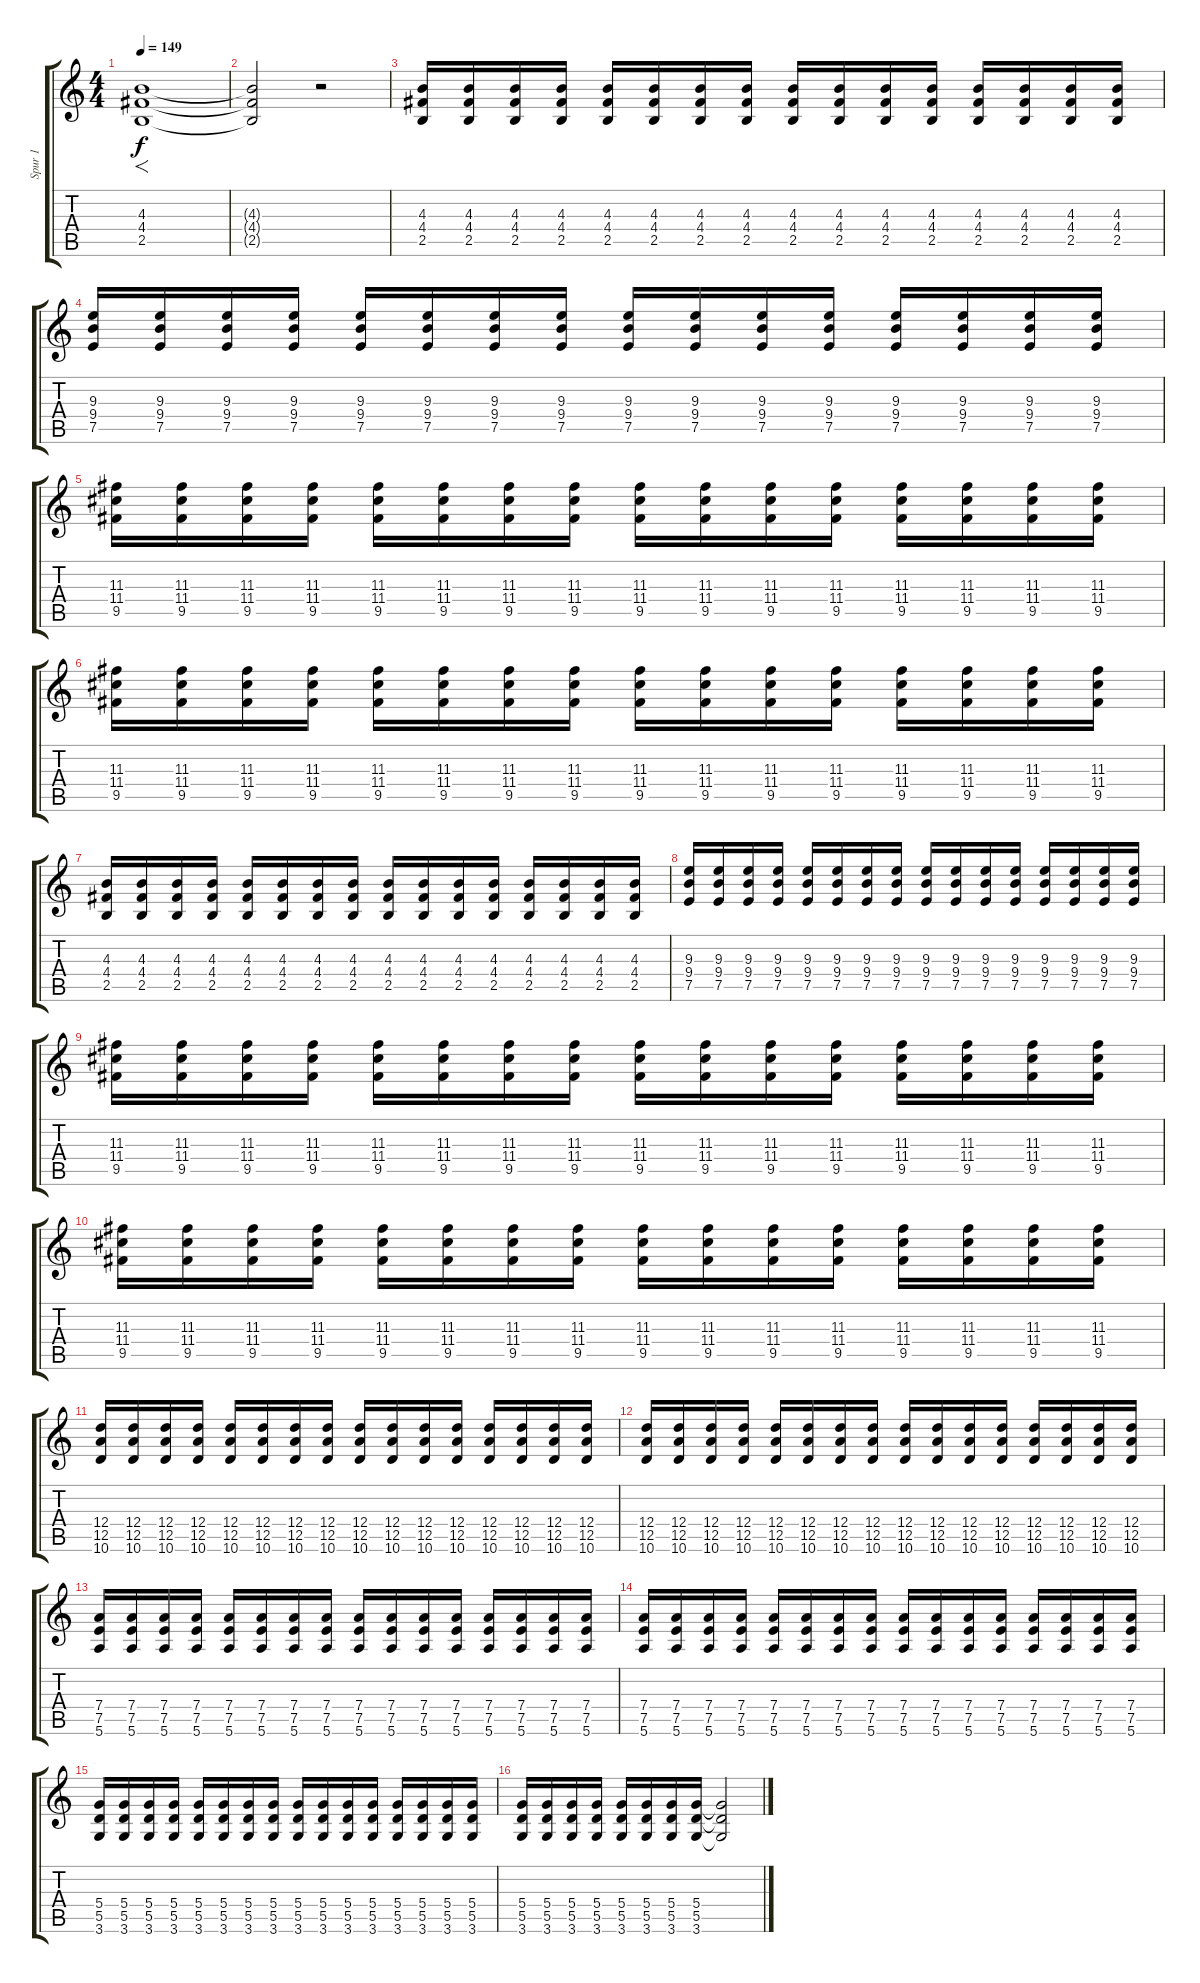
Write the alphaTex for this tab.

\track ("Spur 1" "Spur 1") {instrument distortionguitar}
\staff {score tabs}
\tuning (E4 B3 G3 D3 A2 E2) {hide}
\ts (4 4)
\tempo 149
\clef g2
\ks c
(4.3 4.4 2.5).1{f dy f instrument distortionguitar} |
(4.3{t} 4.4{t} 2.5{t}).2 r.2 |
(4.3 4.4 2.5).16 (4.3 4.4 2.5).16 (4.3 4.4 2.5).16 (4.3 4.4 2.5).16 (4.3 4.4 2.5).16 (4.3 4.4 2.5).16 (4.3 4.4 2.5).16 (4.3 4.4 2.5).16 (4.3 4.4 2.5).16 (4.3 4.4 2.5).16 (4.3 4.4 2.5).16 (4.3 4.4 2.5).16 (4.3 4.4 2.5).16 (4.3 4.4 2.5).16 (4.3 4.4 2.5).16 (4.3 4.4 2.5).16 |
(9.3 9.4 7.5).16 (9.3 9.4 7.5).16 (9.3 9.4 7.5).16 (9.3 9.4 7.5).16 (9.3 9.4 7.5).16 (9.3 9.4 7.5).16 (9.3 9.4 7.5).16 (9.3 9.4 7.5).16 (9.3 9.4 7.5).16 (9.3 9.4 7.5).16 (9.3 9.4 7.5).16 (9.3 9.4 7.5).16 (9.3 9.4 7.5).16 (9.3 9.4 7.5).16 (9.3 9.4 7.5).16 (9.3 9.4 7.5).16 |
(11.3 11.4 9.5).16 (11.3 11.4 9.5).16 (11.3 11.4 9.5).16 (11.3 11.4 9.5).16 (11.3 11.4 9.5).16 (11.3 11.4 9.5).16 (11.3 11.4 9.5).16 (11.3 11.4 9.5).16 (11.3 11.4 9.5).16 (11.3 11.4 9.5).16 (11.3 11.4 9.5).16 (11.3 11.4 9.5).16 (11.3 11.4 9.5).16 (11.3 11.4 9.5).16 (11.3 11.4 9.5).16 (11.3 11.4 9.5).16 |
(11.3 11.4 9.5).16 (11.3 11.4 9.5).16 (11.3 11.4 9.5).16 (11.3 11.4 9.5).16 (11.3 11.4 9.5).16 (11.3 11.4 9.5).16 (11.3 11.4 9.5).16 (11.3 11.4 9.5).16 (11.3 11.4 9.5).16 (11.3 11.4 9.5).16 (11.3 11.4 9.5).16 (11.3 11.4 9.5).16 (11.3 11.4 9.5).16 (11.3 11.4 9.5).16 (11.3 11.4 9.5).16 (11.3 11.4 9.5).16 |
(4.3 4.4 2.5).16 (4.3 4.4 2.5).16 (4.3 4.4 2.5).16 (4.3 4.4 2.5).16 (4.3 4.4 2.5).16 (4.3 4.4 2.5).16 (4.3 4.4 2.5).16 (4.3 4.4 2.5).16 (4.3 4.4 2.5).16 (4.3 4.4 2.5).16 (4.3 4.4 2.5).16 (4.3 4.4 2.5).16 (4.3 4.4 2.5).16 (4.3 4.4 2.5).16 (4.3 4.4 2.5).16 (4.3 4.4 2.5).16 |
(9.3 9.4 7.5).16 (9.3 9.4 7.5).16 (9.3 9.4 7.5).16 (9.3 9.4 7.5).16 (9.3 9.4 7.5).16 (9.3 9.4 7.5).16 (9.3 9.4 7.5).16 (9.3 9.4 7.5).16 (9.3 9.4 7.5).16 (9.3 9.4 7.5).16 (9.3 9.4 7.5).16 (9.3 9.4 7.5).16 (9.3 9.4 7.5).16 (9.3 9.4 7.5).16 (9.3 9.4 7.5).16 (9.3 9.4 7.5).16 |
(11.3 11.4 9.5).16 (11.3 11.4 9.5).16 (11.3 11.4 9.5).16 (11.3 11.4 9.5).16 (11.3 11.4 9.5).16 (11.3 11.4 9.5).16 (11.3 11.4 9.5).16 (11.3 11.4 9.5).16 (11.3 11.4 9.5).16 (11.3 11.4 9.5).16 (11.3 11.4 9.5).16 (11.3 11.4 9.5).16 (11.3 11.4 9.5).16 (11.3 11.4 9.5).16 (11.3 11.4 9.5).16 (11.3 11.4 9.5).16 |
(11.3 11.4 9.5).16 (11.3 11.4 9.5).16 (11.3 11.4 9.5).16 (11.3 11.4 9.5).16 (11.3 11.4 9.5).16 (11.3 11.4 9.5).16 (11.3 11.4 9.5).16 (11.3 11.4 9.5).16 (11.3 11.4 9.5).16 (11.3 11.4 9.5).16 (11.3 11.4 9.5).16 (11.3 11.4 9.5).16 (11.3 11.4 9.5).16 (11.3 11.4 9.5).16 (11.3 11.4 9.5).16 (11.3 11.4 9.5).16 |
(12.4 12.5 10.6).16 (12.4 12.5 10.6).16 (12.4 12.5 10.6).16 (12.4 12.5 10.6).16 (12.4 12.5 10.6).16 (12.4 12.5 10.6).16 (12.4 12.5 10.6).16 (12.4 12.5 10.6).16 (12.4 12.5 10.6).16 (12.4 12.5 10.6).16 (12.4 12.5 10.6).16 (12.4 12.5 10.6).16 (12.4 12.5 10.6).16 (12.4 12.5 10.6).16 (12.4 12.5 10.6).16 (12.4 12.5 10.6).16 |
(12.4 12.5 10.6).16 (12.4 12.5 10.6).16 (12.4 12.5 10.6).16 (12.4 12.5 10.6).16 (12.4 12.5 10.6).16 (12.4 12.5 10.6).16 (12.4 12.5 10.6).16 (12.4 12.5 10.6).16 (12.4 12.5 10.6).16 (12.4 12.5 10.6).16 (12.4 12.5 10.6).16 (12.4 12.5 10.6).16 (12.4 12.5 10.6).16 (12.4 12.5 10.6).16 (12.4 12.5 10.6).16 (12.4 12.5 10.6).16 |
(7.4 7.5 5.6).16 (7.4 7.5 5.6).16 (7.4 7.5 5.6).16 (7.4 7.5 5.6).16 (7.4 7.5 5.6).16 (7.4 7.5 5.6).16 (7.4 7.5 5.6).16 (7.4 7.5 5.6).16 (7.4 7.5 5.6).16 (7.4 7.5 5.6).16 (7.4 7.5 5.6).16 (7.4 7.5 5.6).16 (7.4 7.5 5.6).16 (7.4 7.5 5.6).16 (7.4 7.5 5.6).16 (7.4 7.5 5.6).16 |
(7.4 7.5 5.6).16 (7.4 7.5 5.6).16 (7.4 7.5 5.6).16 (7.4 7.5 5.6).16 (7.4 7.5 5.6).16 (7.4 7.5 5.6).16 (7.4 7.5 5.6).16 (7.4 7.5 5.6).16 (7.4 7.5 5.6).16 (7.4 7.5 5.6).16 (7.4 7.5 5.6).16 (7.4 7.5 5.6).16 (7.4 7.5 5.6).16 (7.4 7.5 5.6).16 (7.4 7.5 5.6).16 (7.4 7.5 5.6).16 |
(5.4 5.5 3.6).16 (5.4 5.5 3.6).16 (5.4 5.5 3.6).16 (5.4 5.5 3.6).16 (5.4 5.5 3.6).16 (5.4 5.5 3.6).16 (5.4 5.5 3.6).16 (5.4 5.5 3.6).16 (5.4 5.5 3.6).16 (5.4 5.5 3.6).16 (5.4 5.5 3.6).16 (5.4 5.5 3.6).16 (5.4 5.5 3.6).16 (5.4 5.5 3.6).16 (5.4 5.5 3.6).16 (5.4 5.5 3.6).16 |
(5.4 5.5 3.6).16 (5.4 5.5 3.6).16 (5.4 5.5 3.6).16 (5.4 5.5 3.6).16 (5.4 5.5 3.6).16 (5.4 5.5 3.6).16 (5.4 5.5 3.6).16 (5.4 5.5 3.6).16 (5.4{t} 5.5{t} 3.6{t}).2
